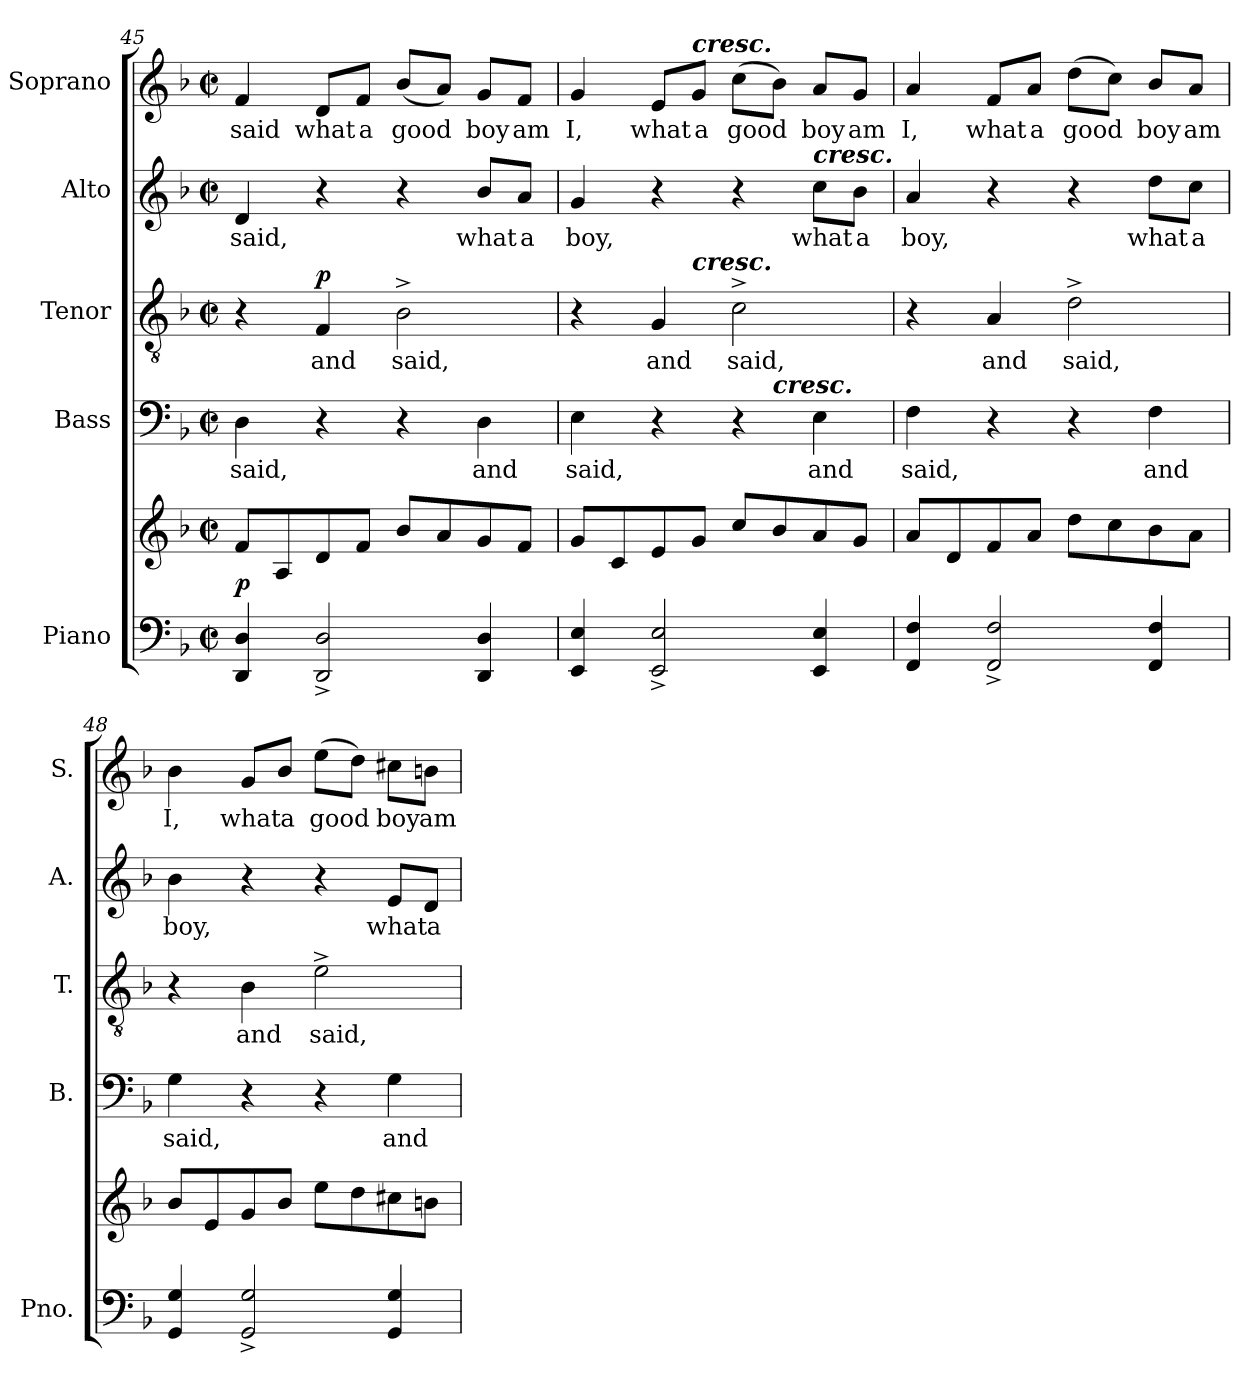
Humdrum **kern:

**kern	**kern	**dynam	**kern	**text	**kern	**text	**dynam	**kern	**text	**kern	**text
*part5	*part5	*part5	*part4	*part4	*part3	*part3	*part3	*part2	*part2	*part1	*part1
*staff6	*staff5	*staff5/6	*staff4	*staff4	*staff3	*staff3	*staff3	*staff2	*staff2	*staff1	*staff1
*I"Piano	*	*	*I"Bass	*	*I"Tenor	*	*	*I"Alto	*	*I"Soprano	*
*I'Pno.	*	*	*I'B.	*	*I'T.	*	*	*I'A.	*	*I'S.	*
*clefF4	*clefG2	*	*clefF4	*	*clefGv2	*	*	*clefG2	*	*clefG2	*
*	*	*	*	*	*ITrd7c12	*	*	*	*	*	*
*k[b-]	*k[b-]	*	*k[b-]	*	*k[b-]	*	*	*k[b-]	*	*k[b-]	*
*F:	*F:	*	*F:	*	*F:	*	*	*F:	*	*F:	*
*M2/2	*M2/2	*	*M2/2	*	*M2/2	*	*	*M2/2	*	*M2/2	*
*met(c|)	*met(c|)	*	*met(c|)	*	*met(c|)	*	*	*met(c|)	*	*met(c|)	*
=45	=45	=45	=45	=45	=45	=45	=45	=45	=45	=45	=45
!	!	!	!	!LO:LY:b:color=#000000	!	!	!	!	!	!	!
!	!	!	!	!	!	!	!	!	!LO:LY:b:color=#000000	!	!
!	!	!	!	!	!	!	!	!	!	!	!LO:LY:b:color=#000000
4DDi/ 4Di	8fi/L	p	4Di\	said,	4r	.	.	4di/	said,	4fi/	said
.	8Ai/	.	.	.	.	.	.	.	.	.	.
!	!	!	!	!	!	!LO:LY:b:color=#000000	!	!	!	!	!
!	!	!	!	!	!	!	!	!	!	!	!LO:LY:b:color=#000000
2DDi/^ 2Di^	8di/	.	4r	.	4FFi/	and	p	4r	.	8di/L	what
!	!	!	!	!	!	!	!	!	!	!	!LO:LY:b:color=#000000
.	8fi/J	.	.	.	.	.	.	.	.	8fi/J	a
!	!	!	!	!	!	!LO:LY:b:color=#000000	!	!	!	!	!
!	!	!	!	!	!	!	!	!	!	!	!LO:LY:b:color=#000000
.	8b-i/L	.	4r	.	2BB-^i\	said,	.	4r	.	(8b-i/L	good
.	8ai/	.	.	.	.	.	.	.	.	8ai/J)	.
!	!	!	!	!LO:LY:b:color=#000000	!	!	!	!	!	!	!
!	!	!	!	!	!	!	!	!	!LO:LY:b:color=#000000	!	!
!	!	!	!	!	!	!	!	!	!	!	!LO:LY:b:color=#000000
4DDi/ 4Di	8gi/	.	4Di\	and	.	.	.	8b-i/L	what	8gi/L	boy
!	!	!	!	!	!	!	!	!	!LO:LY:b:color=#000000	!	!
!	!	!	!	!	!	!	!	!	!	!	!LO:LY:b:color=#000000
.	8fi/J	.	.	.	.	.	.	8ai/J	a	8fi/J	am
=46	=46	=46	=46	=46	=46	=46	=46	=46	=46	=46	=46
!	!	!	!	!LO:LY:b:color=#000000	!	!	!	!	!	!	!
!	!	!	!	!	!	!	!	!	!LO:LY:b:color=#000000	!	!
!	!	!	!	!	!	!	!	!	!	!	!LO:LY:b:color=#000000
*	*	*	*^	*	*^	*	*	*	*	*	*
4EEi/ 4Ei	8gi/L	.	4Ei\	2ryy	said,	4r	4.ryy	.	.	4gi/	boy,	4gi/	I,
.	8ci/	.	.	.	.	.	.	.	.	.	.	.	.
!	!	!	!	!	!	!	!	!LO:LY:b:color=#000000	!	!	!	!	!
!	!	!	!	!	!	!	!	!	!	!	!	!	!LO:LY:b:color=#000000
2EEi/^ 2Ei^	8ei/	.	4r	.	.	4GGi/	.	and	.	4r	.	8ei/L	what
!	!	!	!	!	!	!	!	!	!	!	!	!LO:TX:a:Bi:t=cresc.	!
!	!	!	!	!	!	!	!LO:TX:a:Bi:t=cresc.	!	!	!	!	!	!
!	!	!	!	!	!	!	!	!	!	!	!	!	!LO:LY:b:color=#000000
.	8gi/J	.	.	.	.	.	2ryy	.	.	.	.	8gi/J	a
!	!	!	!	!	!	!	!	!LO:LY:b:color=#000000	!	!	!	!	!
!	!	!	!	!	!	!	!	!	!	!	!	!	!LO:LY:b:color=#000000
.	8cci/L	.	4r	8ryy	.	2C^i\	.	said,	.	4r	.	(8cci\L	good
!	!	!	!	!LO:TX:a:Bi:t=cresc.	!	!	!	!	!	!	!	!	!
.	8b-i/	.	.	4.ryy	.	.	.	.	.	.	.	8b-i\J)	.
!	!	!	!	!	!LO:LY:b:color=#000000	!	!	!	!	!	!	!	!
!	!	!	!	!	!	!	!	!	!	!	!LO:LY:b:color=#000000	!	!
!	!	!	!	!	!	!	!	!	!	!LO:TX:a:Bi:t=cresc.	!	!	!
!	!	!	!	!	!	!	!	!	!	!	!	!	!LO:LY:b:color=#000000
4EEi/ 4Ei	8ai/	.	4Ei\	.	and	.	.	.	.	8cci\L	what	8ai/L	boy
!	!	!	!	!	!	!	!	!	!	!	!LO:LY:b:color=#000000	!	!
!	!	!	!	!	!	!	!	!	!	!	!	!	!LO:LY:b:color=#000000
.	8gi/J	.	.	.	.	.	8ryy	.	.	8b-i\J	a	8gi/J	am
*	*	*	*v	*v	*	*	*	*	*	*	*	*	*
*	*	*	*	*	*v	*v	*	*	*	*	*	*
!!LO:PB:g=z
=47	=47	=47	=47	=47	=47	=47	=47	=47	=47	=47	=47
*	*	*	*^	*	*^	*	*	*	*	*	*
!	!	!	!	!	!LO:LY:b:color=#000000	!	!	!	!	!	!	!	!
*	*	*	*v	*v	*	*	*	*	*	*	*	*	*
*	*	*	*	*	*v	*v	*	*	*	*	*	*
*	*	*	*^	*	*^	*	*	*	*	*	*
!	!	!	!	!	!	!	!	!	!	!	!LO:LY:b:color=#000000	!	!
*	*	*	*v	*v	*	*	*	*	*	*	*	*	*
*	*	*	*	*	*v	*v	*	*	*	*	*	*
*	*	*	*^	*	*^	*	*	*	*	*	*
!	!	!	!	!	!	!	!	!	!	!	!	!	!LO:LY:b:color=#000000
*	*	*	*v	*v	*	*	*	*	*	*	*	*	*
*	*	*	*	*	*v	*v	*	*	*	*	*	*
4FFi/ 4Fi	8ai/L	.	4Fi\	said,	4r	.	.	4ai/	boy,	4ai/	I,
.	8di/	.	.	.	.	.	.	.	.	.	.
!	!	!	!	!	!	!LO:LY:b:color=#000000	!	!	!	!	!
!	!	!	!	!	!	!	!	!	!	!	!LO:LY:b:color=#000000
2FFi/^ 2Fi^	8fi/	.	4r	.	4AAi/	and	.	4r	.	8fi/L	what
!	!	!	!	!	!	!	!	!	!	!	!LO:LY:b:color=#000000
.	8ai/J	.	.	.	.	.	.	.	.	8ai/J	a
!	!	!	!	!	!	!LO:LY:b:color=#000000	!	!	!	!	!
!	!	!	!	!	!	!	!	!	!	!	!LO:LY:b:color=#000000
.	8ddi\L	.	4r	.	2D^i\	said,	.	4r	.	(8ddi\L	good
.	8cci\	.	.	.	.	.	.	.	.	8cci\J)	.
!	!	!	!	!LO:LY:b:color=#000000	!	!	!	!	!	!	!
!	!	!	!	!	!	!	!	!	!LO:LY:b:color=#000000	!	!
!	!	!	!	!	!	!	!	!	!	!	!LO:LY:b:color=#000000
4FFi/ 4Fi	8b-i\	.	4Fi\	and	.	.	.	8ddi\L	what	8b-i/L	boy
!	!	!	!	!	!	!	!	!	!LO:LY:b:color=#000000	!	!
!	!	!	!	!	!	!	!	!	!	!	!LO:LY:b:color=#000000
.	8ai\J	.	.	.	.	.	.	8cci\J	a	8ai/J	am
=48	=48	=48	=48	=48	=48	=48	=48	=48	=48	=48	=48
!	!	!	!	!LO:LY:b:color=#000000	!	!	!	!	!	!	!
!	!	!	!	!	!	!	!	!	!LO:LY:b:color=#000000	!	!
!	!	!	!	!	!	!	!	!	!	!	!LO:LY:b:color=#000000
4GGi/ 4Gi	8b-i/L	.	4Gi\	said,	4r	.	.	4b-i\	boy,	4b-i\	I,
.	8ei/	.	.	.	.	.	.	.	.	.	.
!	!	!	!	!	!	!LO:LY:b:color=#000000	!	!	!	!	!
!	!	!	!	!	!	!	!	!	!	!	!LO:LY:b:color=#000000
2GGi/^ 2Gi^	8gi/	.	4r	.	4BB-i\	and	.	4r	.	8gi/L	what
!	!	!	!	!	!	!	!	!	!	!	!LO:LY:b:color=#000000
.	8b-i/J	.	.	.	.	.	.	.	.	8b-i/J	a
!	!	!	!	!	!	!LO:LY:b:color=#000000	!	!	!	!	!
!	!	!	!	!	!	!	!	!	!	!	!LO:LY:b:color=#000000
.	8eei\L	.	4r	.	2E^i\	said,	.	4r	.	(8eei\L	good
.	8ddi\	.	.	.	.	.	.	.	.	8ddi\J)	.
!	!	!	!	!LO:LY:b:color=#000000	!	!	!	!	!	!	!
!	!	!	!	!	!	!	!	!	!LO:LY:b:color=#000000	!	!
!	!	!	!	!	!	!	!	!	!	!	!LO:LY:b:color=#000000
4GGi/ 4Gi	8cc#Xi\	.	4Gi\	and	.	.	.	8ei/L	what	8cc#Xi\L	boy
!	!	!	!	!	!	!	!	!	!LO:LY:b:color=#000000	!	!
!	!	!	!	!	!	!	!	!	!	!	!LO:LY:b:color=#000000
.	8bni\J	.	.	.	.	.	.	8di/J	a	8bni\J	am
=	=	=	=	=	=	=	=	=	=	=	=
*-	*-	*-	*-	*-	*-	*-	*-	*-	*-	*-	*-
